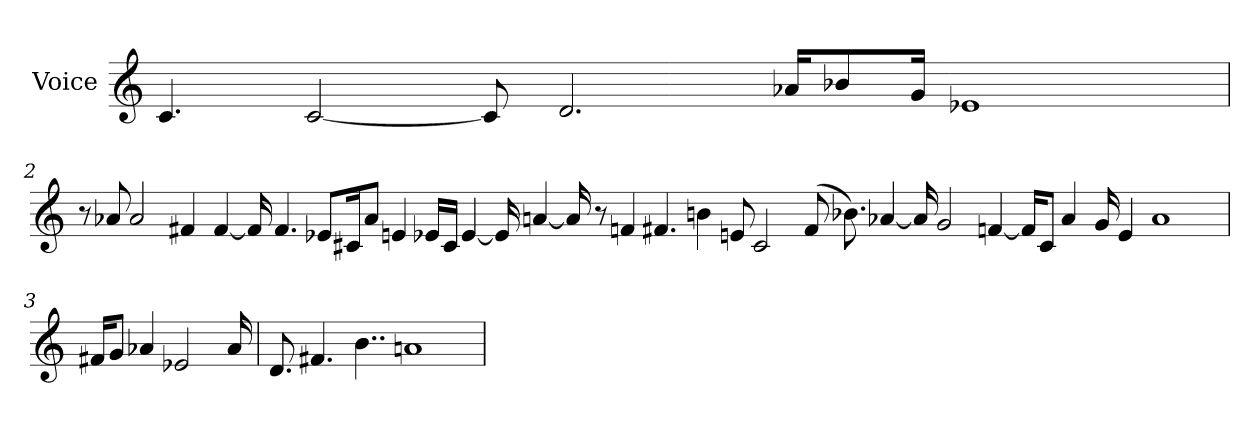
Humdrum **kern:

**kern
*part1
*staff1
*I"Voice
*I'Voice
*clefG2
=1
4.c/
[<2c/
8c/]
2.d/
16a-X/KL
8b-X/
16g/Jk
1e-X
!!LO:LB:g=z
=2
8r
8a-X/
2a-/
4f#X/
[<4f#/
16f#/]
4.f#/
8e-X/L
16c#X/k
8a-/J
4en/
16e-X/LL
16c#/JJ
[<4e-/
16e-/]
[<4an/
16a/]
8r
4fn/
4.f#X/
4bn\
8en/
2c#/
(>8f#/
8.b-X\)
[<4a-X/
16a-/]
2g/
[<4fn/
16f/KL]
8c#/J
4a-/
16g/
4e/
1a-
!!LO:LB:g=z
=3
16f#X/KL
8g/J
4a-X/
2e-X/
16a-/
=4
8.d/
4.f#X/
4..b\
1an
=
*-
